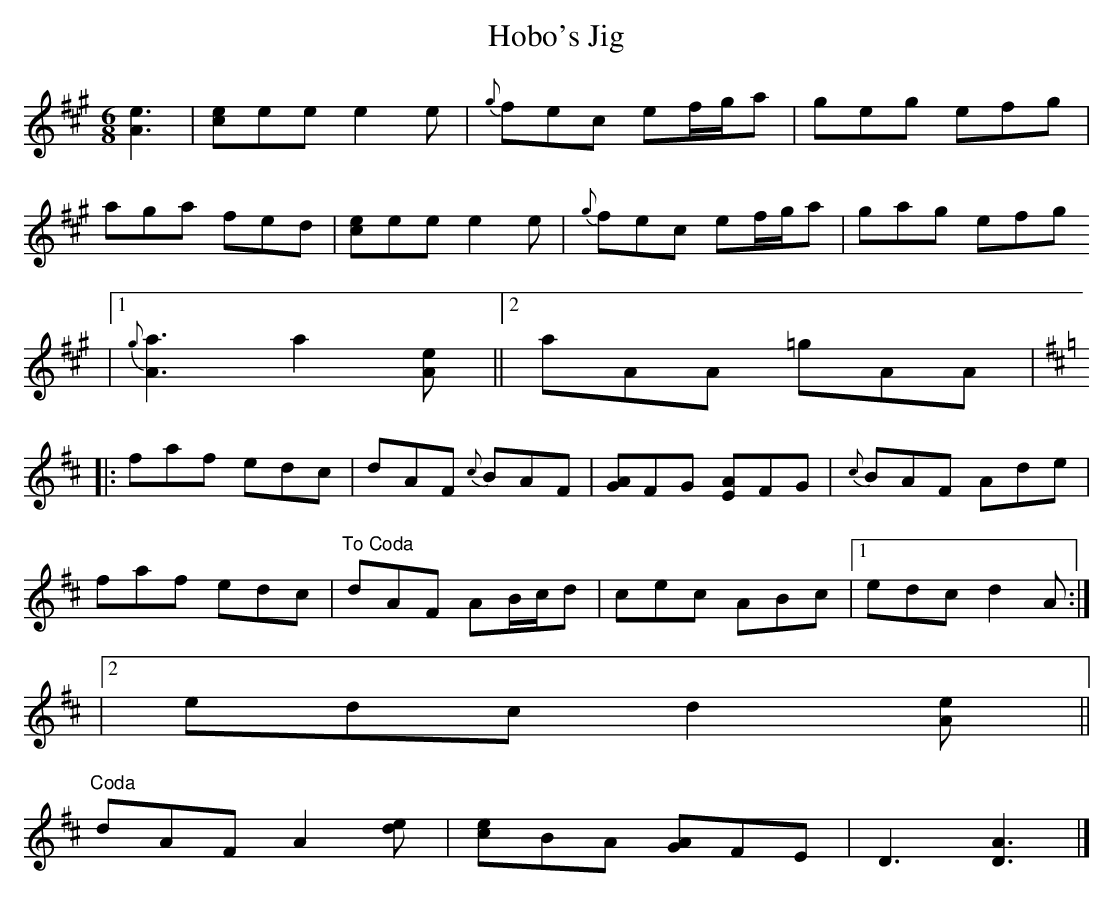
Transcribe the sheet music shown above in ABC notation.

X:1
T:Hobo's Jig
M:6/8
L:1/8
K:A
[e3A3]|[ec]ee e2e|{g}fec ef/2g/2a|geg efg|
aga fed|[ec]ee e2e|{g}fec ef/2g/2a|gag efg
|1 {g}[a3A3] a2[eA]||2 aAA =gAA|
K:D
|:faf edc|dAF {c}BAF|[GA]FG [AE]FG|{c}BAF Ade|
faf edc|"To Coda"dAF AB/2c/2d|cec ABc|1 edc d2A:|
|2 edc d2[eA]||
"Coda"dAF A2 [de]|[ce]BA [GA]FE|D3 [D3A3]|]
